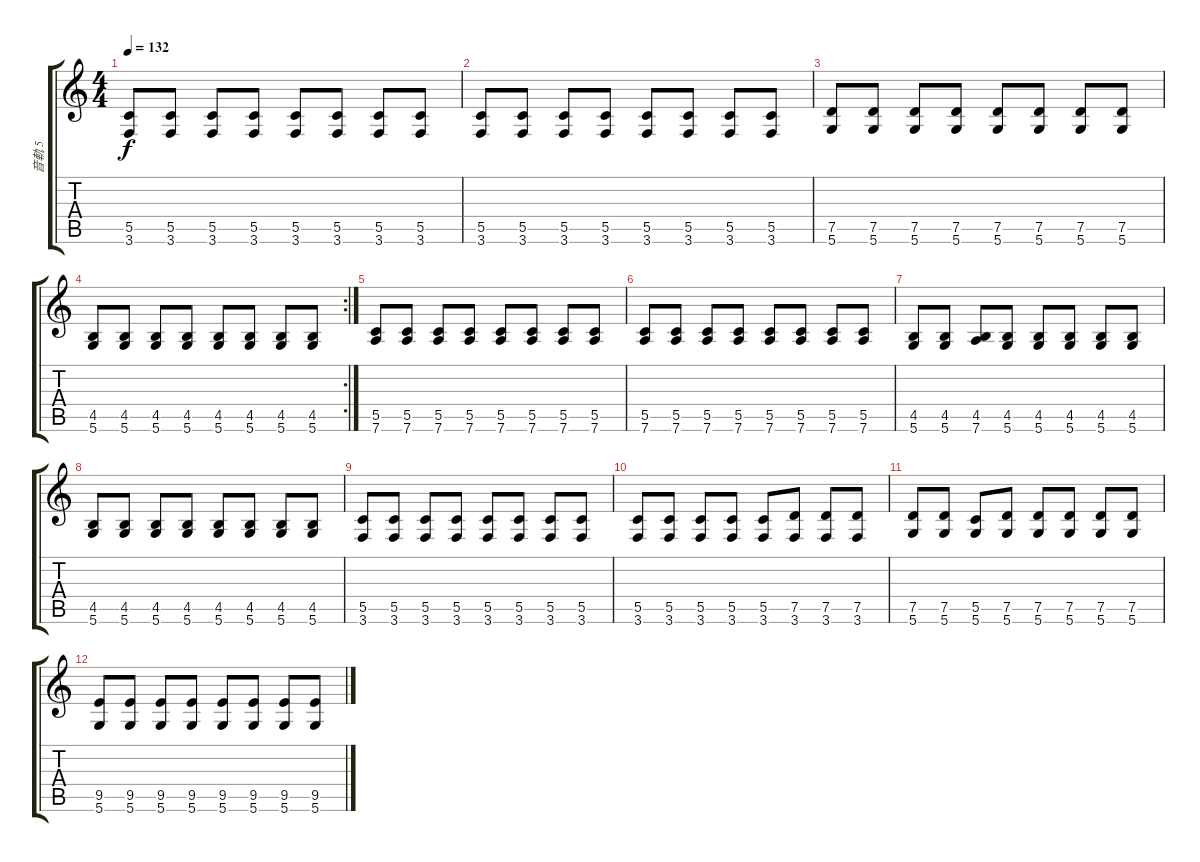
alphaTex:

\track ("音軌 5" "音軌 5") {instrument overdrivenguitar}
\staff {score tabs}
\tuning (D4 A3 F3 C3 G2 D2) {hide}
\ts (4 4)
\tempo 132
\clef g2
\ks c
(5.5 3.6).8{dy f} (5.5 3.6).8 (5.5 3.6).8 (5.5 3.6).8 (5.5 3.6).8 (5.5 3.6).8 (5.5 3.6).8 (5.5 3.6).8 |
(5.5 3.6).8 (5.5 3.6).8 (5.5 3.6).8 (5.5 3.6).8 (5.5 3.6).8 (5.5 3.6).8 (5.5 3.6).8 (5.5 3.6).8 |
(7.5 5.6).8 (7.5 5.6).8 (7.5 5.6).8 (7.5 5.6).8 (7.5 5.6).8 (7.5 5.6).8 (7.5 5.6).8 (7.5 5.6).8 |
\rc 2
(4.5 5.6).8 (4.5 5.6).8 (4.5 5.6).8 (4.5 5.6).8 (4.5 5.6).8 (4.5 5.6).8 (4.5 5.6).8 (4.5 5.6).8 |
(5.5 7.6).8 (5.5 7.6).8 (5.5 7.6).8 (5.5 7.6).8 (5.5 7.6).8 (5.5 7.6).8 (5.5 7.6).8 (5.5 7.6).8 |
(5.5 7.6).8 (5.5 7.6).8 (5.5 7.6).8 (5.5 7.6).8 (5.5 7.6).8 (5.5 7.6).8 (5.5 7.6).8 (5.5 7.6).8 |
(4.5 5.6).8 (4.5 5.6).8 (4.5 7.6).8 (4.5 5.6).8 (4.5 5.6).8 (4.5 5.6).8 (4.5 5.6).8 (4.5 5.6).8 |
(4.5 5.6).8 (4.5 5.6).8 (4.5 5.6).8 (4.5 5.6).8 (4.5 5.6).8 (4.5 5.6).8 (4.5 5.6).8 (4.5 5.6).8 |
(5.5 3.6).8 (5.5 3.6).8 (5.5 3.6).8 (5.5 3.6).8 (5.5 3.6).8 (5.5 3.6).8 (5.5 3.6).8 (5.5 3.6).8 |
(5.5 3.6).8 (5.5 3.6).8 (5.5 3.6).8 (5.5 3.6).8 (5.5 3.6).8 (7.5 3.6).8 (7.5 3.6).8 (7.5 3.6).8 |
(7.5 5.6).8 (7.5 5.6).8 (5.5 5.6).8 (7.5 5.6).8 (7.5 5.6).8 (7.5 5.6).8 (7.5 5.6).8 (7.5 5.6).8 |
(9.5 5.6).8 (9.5 5.6).8 (9.5 5.6).8 (9.5 5.6).8 (9.5 5.6).8 (9.5 5.6).8 (9.5 5.6).8 (9.5 5.6).8
